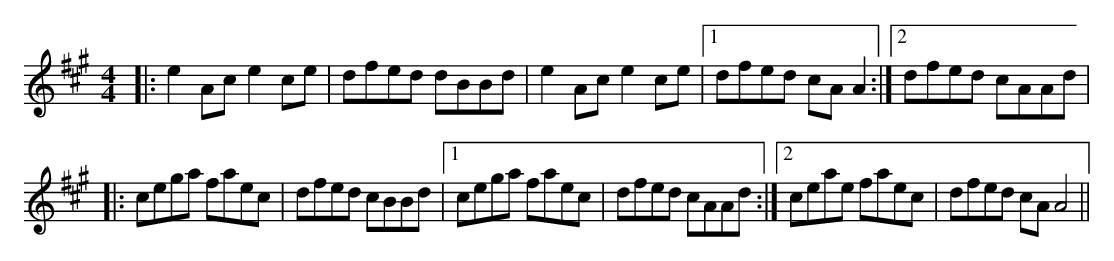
X:1
M:4/4
K:A
|:e2Ace2ce|dfed dBBd|e2Ace2ce|1 dfed cAA2:|2 dfed cAAd|
|:cega faec|dfed cBBd|1 cega faec|dfed cAAd:|2 ceae faec|dfed cAA4||
